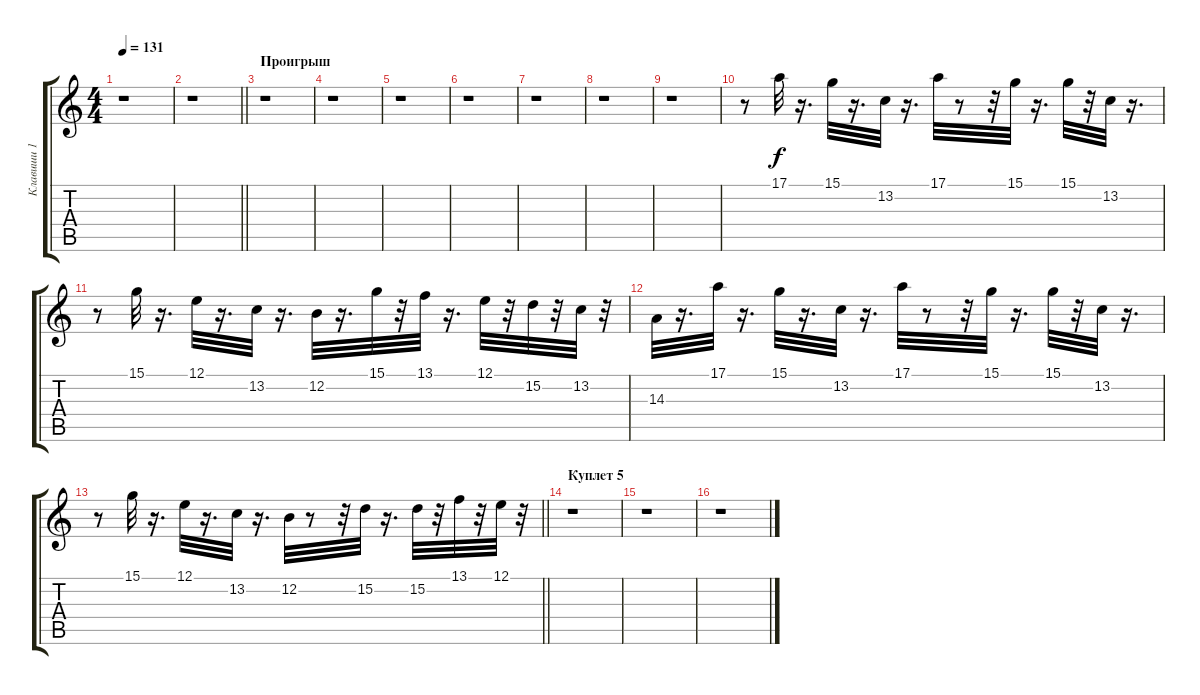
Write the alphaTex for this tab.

\track ("Клавиши 1" "Клавиши 1") {instrument kalimba}
\staff {score tabs}
\tuning (E4 B3 G3 D3 A2 E2) {hide}
\ts (4 4)
\tempo 131
\clef g2
\ks c
r.1{dy f} |
\barLineRight lightlight
r.1 |
\section ("" "Проигрыш")
r.1 |
r.1 |
r.1 |
r.1 |
r.1 |
r.1 |
r.1 |
r.8 17.1.32 r.16{d} 15.1.32 r.16{d} 13.2.32 r.16{d} 17.1.32 r.8 r.32 15.1.32 r.16{d} 15.1.32 r.32 13.2.32 r.16{d} |
r.8 15.1.32 r.16{d} 12.1.32 r.16{d} 13.2.32 r.16{d} 12.2.32 r.16{d} 15.1.32 r.32 13.1.32 r.16{d} 12.1.32 r.32 15.2.32 r.32 13.2.32 r.32 |
14.3.32 r.16{d} 17.1.32 r.16{d} 15.1.32 r.16{d} 13.2.32 r.16{d} 17.1.32 r.8 r.32 15.1.32 r.16{d} 15.1.32 r.32 13.2.32 r.16{d} |
\barLineRight lightlight
r.8 15.1.32 r.16{d} 12.1.32 r.16{d} 13.2.32 r.16{d} 12.2.32 r.8 r.32 15.2.32 r.16{d} 15.2.32 r.32 13.1.32 r.32 12.1.32 r.32 |
\section ("" "Куплет 5")
r.1 |
r.1 |
r.1
